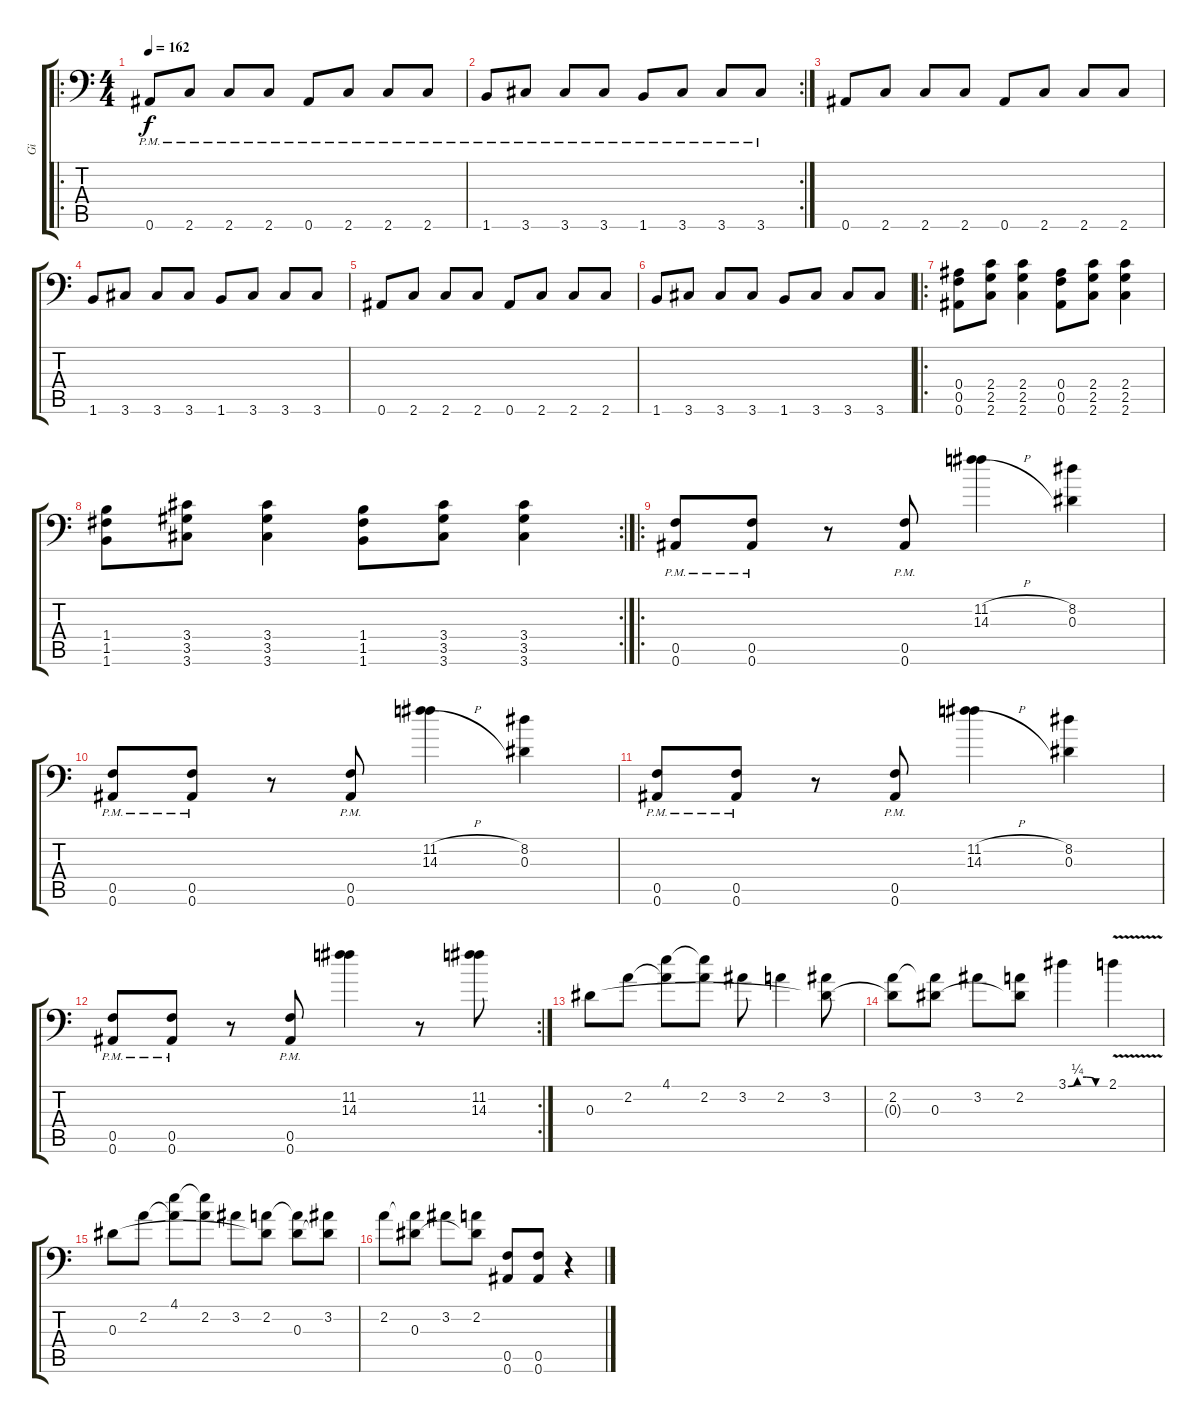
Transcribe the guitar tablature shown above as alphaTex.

\track ("Gi" "Gi") {instrument distortionguitar}
\staff {score tabs}
\tuning (C4 G3 Eb3 Bb2 F2 Bb1) {hide}
\ro
\ts (4 4)
\tempo 162
\clef f4
\ks c
0.6{pm}.8{dy f instrument distortionguitar} 2.6{pm}.8 2.6{pm}.8 2.6{pm}.8 0.6{pm}.8 2.6{pm}.8 2.6{pm}.8 2.6{pm}.8 |
\rc 2
1.6{pm}.8 3.6{pm}.8 3.6{pm}.8 3.6{pm}.8 1.6{pm}.8 3.6{pm}.8 3.6{pm}.8 3.6{pm}.8 |
0.6.8{instrument distortionguitar} 2.6.8 2.6.8 2.6.8 0.6.8 2.6.8 2.6.8 2.6.8 |
1.6.8 3.6.8 3.6.8 3.6.8 1.6.8 3.6.8 3.6.8 3.6.8 |
0.6.8{instrument distortionguitar} 2.6.8 2.6.8 2.6.8 0.6.8 2.6.8 2.6.8 2.6.8 |
1.6.8 3.6.8 3.6.8 3.6.8 1.6.8 3.6.8 3.6.8 3.6.8 |
\ro
(0.4 0.5 0.6).8 (2.4 2.5 2.6).8 (2.4 2.5 2.6).4 (0.4 0.5 0.6).8 (2.4 2.5 2.6).8 (2.4 2.5 2.6).4 |
\rc 2
(1.4 1.5 1.6).8 (3.4 3.5 3.6).8 (3.4 3.5 3.6).4 (1.4 1.5 1.6).8 (3.4 3.5 3.6).8 (3.4 3.5 3.6).4 |
\ro
(0.5{pm} 0.6{pm}).8 (0.5{pm} 0.6{pm}).8 r.8 (0.5{pm} 0.6{pm}).8 (11.2{h} 14.3{h}).4 (8.2 0.3).4 |
(0.5{pm} 0.6{pm}).8 (0.5{pm} 0.6{pm}).8 r.8 (0.5{pm} 0.6{pm}).8 (11.2{h} 14.3{h}).4 (8.2 0.3).4 |
(0.5{pm} 0.6{pm}).8 (0.5{pm} 0.6{pm}).8 r.8 (0.5{pm} 0.6{pm}).8 (11.2{h} 14.3{h}).4 (8.2 0.3).4 |
\rc 2
(0.5{pm} 0.6{pm}).8 (0.5{pm} 0.6{pm}).8 r.8 (0.5{pm} 0.6{pm}).8 (11.2 14.3).4 r.8 (11.2 14.3).8 |
0.3.8{instrument electricguitarclean} 2.2.8 (4.1 2.2{t}).8 (4.1{t} 2.2).8 3.2.8 2.2.4 (3.2 0.3{t}).8 |
(2.2 0.3{t}).8 (2.2{t} 0.3).8 3.2.8 (2.2 0.3{t}).8 3.1{be (custom 0 0 15 1 30 1 45 0 60 0)}.4 2.1{v}.4 |
0.3.8 2.2.8 (4.1 2.2{t}).8 (4.1{t} 2.2).8 3.2.8 (2.2 0.3{t}).8 (2.2{t} 0.3).8 (3.2 0.3{t}).8 |
2.2.8 (2.2{t} 0.3).8 3.2.8 (2.2 0.3{t}).8 (0.5 0.6).8{instrument distortionguitar} (0.5 0.6).8 r.4
